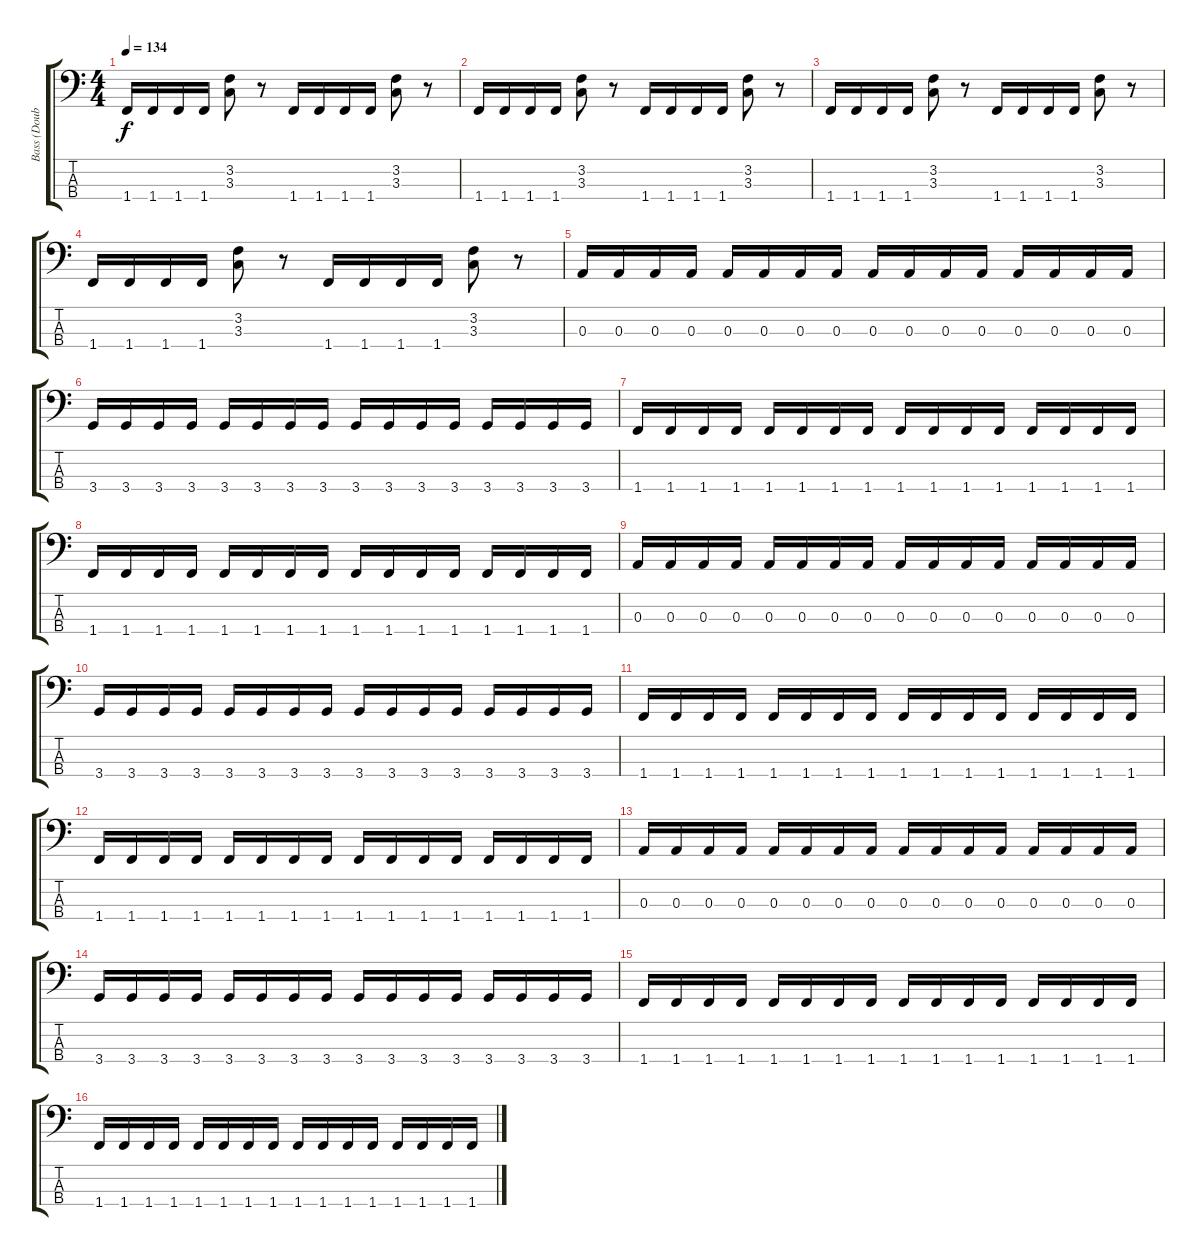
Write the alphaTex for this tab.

\track ("Bass (Double)" "Bass (Doub") {instrument electricbasspick}
\staff {score tabs}
\tuning (G2 D2 A1 E1) {hide}
\ts (4 4)
\tempo 134
\clef f4
\ks c
1.4.16{dy f} 1.4.16 1.4.16 1.4.16 (3.2 3.3).8 r.8 1.4.16 1.4.16 1.4.16 1.4.16 (3.2 3.3).8 r.8 |
1.4.16 1.4.16 1.4.16 1.4.16 (3.2 3.3).8 r.8 1.4.16 1.4.16 1.4.16 1.4.16 (3.2 3.3).8 r.8 |
1.4.16 1.4.16 1.4.16 1.4.16 (3.2 3.3).8 r.8 1.4.16 1.4.16 1.4.16 1.4.16 (3.2 3.3).8 r.8 |
1.4.16 1.4.16 1.4.16 1.4.16 (3.2 3.3).8 r.8 1.4.16 1.4.16 1.4.16 1.4.16 (3.2 3.3).8 r.8 |
0.3.16 0.3.16 0.3.16 0.3.16 0.3.16 0.3.16 0.3.16 0.3.16 0.3.16 0.3.16 0.3.16 0.3.16 0.3.16 0.3.16 0.3.16 0.3.16 |
3.4.16 3.4.16 3.4.16 3.4.16 3.4.16 3.4.16 3.4.16 3.4.16 3.4.16 3.4.16 3.4.16 3.4.16 3.4.16 3.4.16 3.4.16 3.4.16 |
1.4.16 1.4.16 1.4.16 1.4.16 1.4.16 1.4.16 1.4.16 1.4.16 1.4.16 1.4.16 1.4.16 1.4.16 1.4.16 1.4.16 1.4.16 1.4.16 |
1.4.16 1.4.16 1.4.16 1.4.16 1.4.16 1.4.16 1.4.16 1.4.16 1.4.16 1.4.16 1.4.16 1.4.16 1.4.16 1.4.16 1.4.16 1.4.16 |
0.3.16 0.3.16 0.3.16 0.3.16 0.3.16 0.3.16 0.3.16 0.3.16 0.3.16 0.3.16 0.3.16 0.3.16 0.3.16 0.3.16 0.3.16 0.3.16 |
3.4.16 3.4.16 3.4.16 3.4.16 3.4.16 3.4.16 3.4.16 3.4.16 3.4.16 3.4.16 3.4.16 3.4.16 3.4.16 3.4.16 3.4.16 3.4.16 |
1.4.16 1.4.16 1.4.16 1.4.16 1.4.16 1.4.16 1.4.16 1.4.16 1.4.16 1.4.16 1.4.16 1.4.16 1.4.16 1.4.16 1.4.16 1.4.16 |
1.4.16 1.4.16 1.4.16 1.4.16 1.4.16 1.4.16 1.4.16 1.4.16 1.4.16 1.4.16 1.4.16 1.4.16 1.4.16 1.4.16 1.4.16 1.4.16 |
0.3.16 0.3.16 0.3.16 0.3.16 0.3.16 0.3.16 0.3.16 0.3.16 0.3.16 0.3.16 0.3.16 0.3.16 0.3.16 0.3.16 0.3.16 0.3.16 |
3.4.16 3.4.16 3.4.16 3.4.16 3.4.16 3.4.16 3.4.16 3.4.16 3.4.16 3.4.16 3.4.16 3.4.16 3.4.16 3.4.16 3.4.16 3.4.16 |
1.4.16 1.4.16 1.4.16 1.4.16 1.4.16 1.4.16 1.4.16 1.4.16 1.4.16 1.4.16 1.4.16 1.4.16 1.4.16 1.4.16 1.4.16 1.4.16 |
1.4.16 1.4.16 1.4.16 1.4.16 1.4.16 1.4.16 1.4.16 1.4.16 1.4.16 1.4.16 1.4.16 1.4.16 1.4.16 1.4.16 1.4.16 1.4.16
